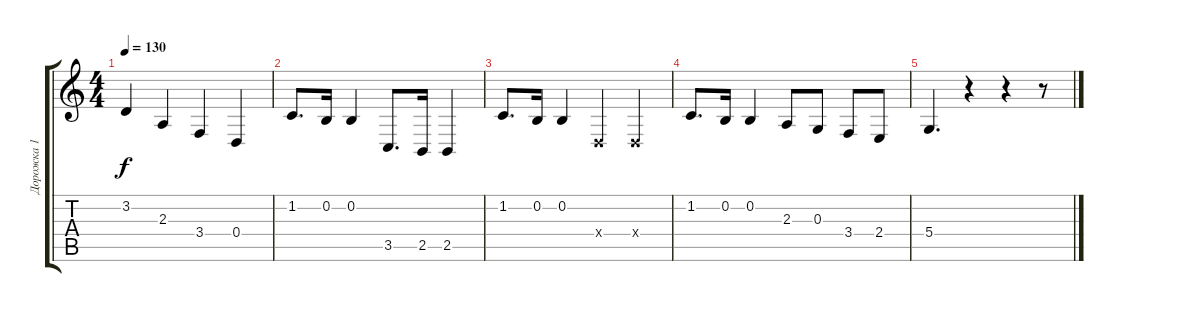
\track ("Дорожка 1" "Дорожка 1") {instrument acousticgrandpiano}
\staff {score tabs}
\tuning (E4 B3 G3 D3 A2 E2) {hide}
\ts (4 4)
\tempo 130
\clef g2
\ks c
3.2.4{dy f} 2.3.4 3.4.4 0.4.4 |
1.2.8{d} 0.2.16 0.2.4 3.5.8{d} 2.5.16 2.5.4 |
1.2.8{d} 0.2.16 0.2.4 0.4{x}.4 0.4{x}.4 |
1.2.8{d} 0.2.16 0.2.4 2.3.8 0.3.8 3.4.8 2.4.8 |
5.4.4{d} r.4 r.4 r.8
